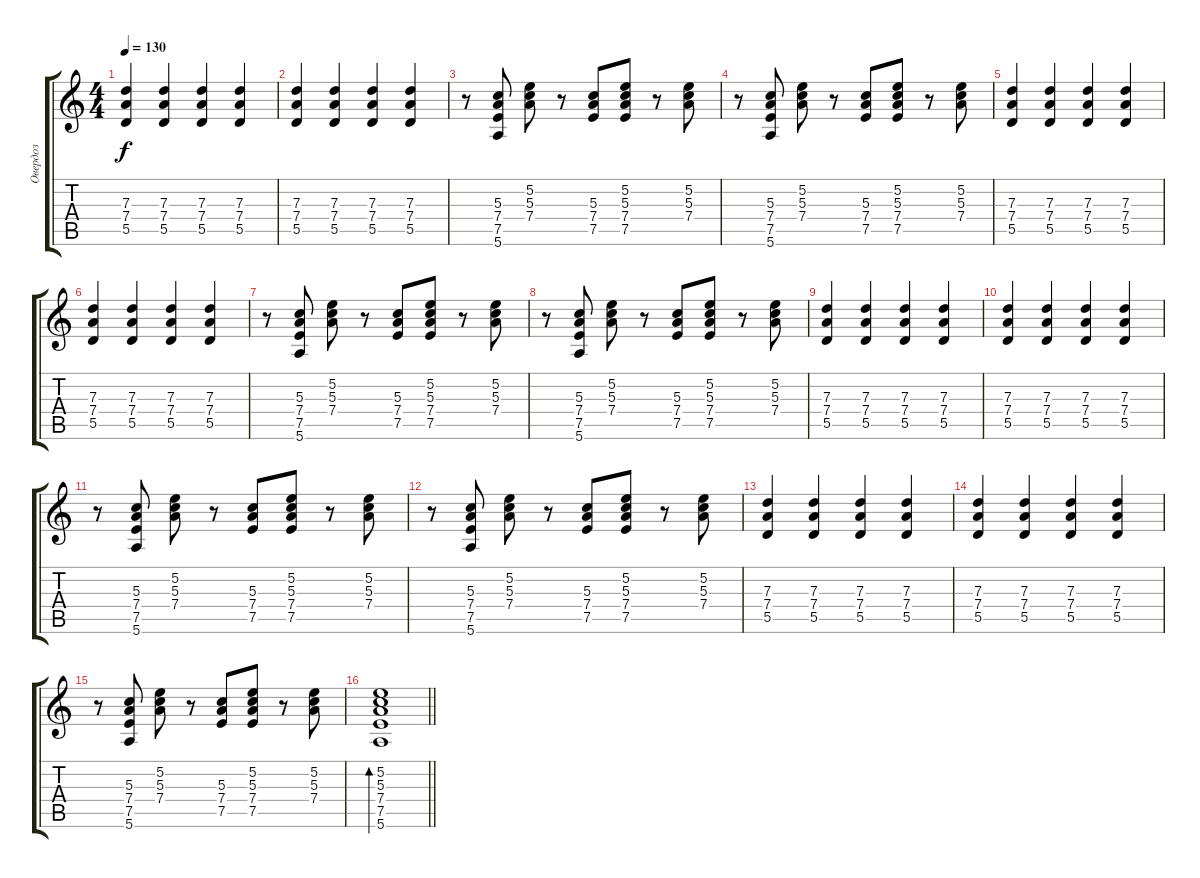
\track ("Овердоз" "Овердоз") {instrument acousticguitarnylon}
\staff {score tabs}
\tuning (E4 B3 G3 D3 A2 E2) {hide}
\ts (4 4)
\tempo 130
\clef g2
\ks c
(7.3 7.4 5.5).4{dy f} (7.3 7.4 5.5).4 (7.3 7.4 5.5).4 (7.3 7.4 5.5).4 |
(7.3 7.4 5.5).4 (7.3 7.4 5.5).4 (7.3 7.4 5.5).4 (7.3 7.4 5.5).4 |
r.8 (5.3 7.4 7.5 5.6).8 (5.2 5.3 7.4).8 r.8 (5.3 7.4 7.5).8 (5.2 5.3 7.4 7.5).8 r.8 (5.2 5.3 7.4).8 |
r.8 (5.3 7.4 7.5 5.6).8 (5.2 5.3 7.4).8 r.8 (5.3 7.4 7.5).8 (5.2 5.3 7.4 7.5).8 r.8 (5.2 5.3 7.4).8 |
(7.3 7.4 5.5).4 (7.3 7.4 5.5).4 (7.3 7.4 5.5).4 (7.3 7.4 5.5).4 |
(7.3 7.4 5.5).4 (7.3 7.4 5.5).4 (7.3 7.4 5.5).4 (7.3 7.4 5.5).4 |
r.8 (5.3 7.4 7.5 5.6).8 (5.2 5.3 7.4).8 r.8 (5.3 7.4 7.5).8 (5.2 5.3 7.4 7.5).8 r.8 (5.2 5.3 7.4).8 |
r.8 (5.3 7.4 7.5 5.6).8 (5.2 5.3 7.4).8 r.8 (5.3 7.4 7.5).8 (5.2 5.3 7.4 7.5).8 r.8 (5.2 5.3 7.4).8 |
(7.3 7.4 5.5).4 (7.3 7.4 5.5).4 (7.3 7.4 5.5).4 (7.3 7.4 5.5).4 |
(7.3 7.4 5.5).4 (7.3 7.4 5.5).4 (7.3 7.4 5.5).4 (7.3 7.4 5.5).4 |
r.8 (5.3 7.4 7.5 5.6).8 (5.2 5.3 7.4).8 r.8 (5.3 7.4 7.5).8 (5.2 5.3 7.4 7.5).8 r.8 (5.2 5.3 7.4).8 |
r.8 (5.3 7.4 7.5 5.6).8 (5.2 5.3 7.4).8 r.8 (5.3 7.4 7.5).8 (5.2 5.3 7.4 7.5).8 r.8 (5.2 5.3 7.4).8 |
(7.3 7.4 5.5).4 (7.3 7.4 5.5).4 (7.3 7.4 5.5).4 (7.3 7.4 5.5).4 |
(7.3 7.4 5.5).4 (7.3 7.4 5.5).4 (7.3 7.4 5.5).4 (7.3 7.4 5.5).4 |
r.8 (5.3 7.4 7.5 5.6).8 (5.2 5.3 7.4).8 r.8 (5.3 7.4 7.5).8 (5.2 5.3 7.4 7.5).8 r.8 (5.2 5.3 7.4).8 |
\barLineRight lightlight
(5.2 5.3 7.4 7.5 5.6).1{bd 60}
